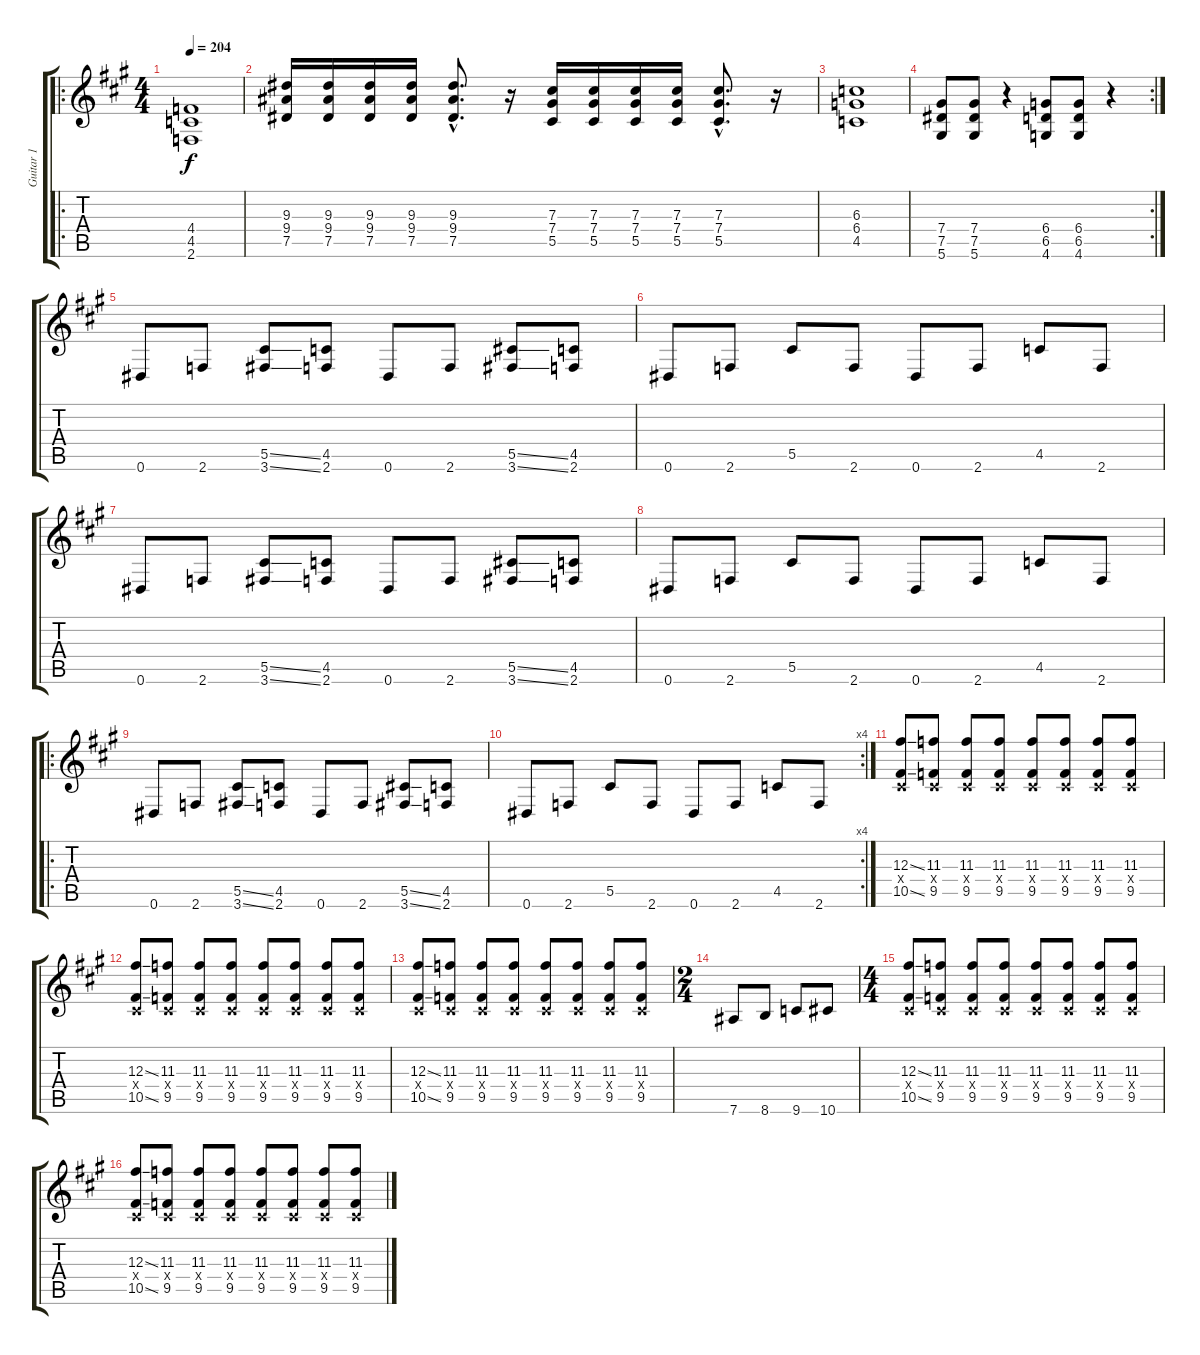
\track ("Guitar 1" "Guitar 1") {instrument distortionguitar}
\staff {score tabs}
\tuning (Eb4 Bb3 Gb3 Db3 Ab2 Eb2) {hide}
\ro
\ts (4 4)
\tempo 204
\clef g2
\ks a
(4.4 4.5 2.6).1{dy f instrument distortionguitar} |
(9.3 9.4 7.5).16 (9.3 9.4 7.5).16 (9.3 9.4 7.5).16 (9.3 9.4 7.5).16 (9.3{hac} 9.4{hac} 7.5{hac}).8{d} r.16 (7.3 7.4 5.5).16 (7.3 7.4 5.5).16 (7.3 7.4 5.5).16 (7.3 7.4 5.5).16 (7.3{hac} 7.4{hac} 5.5{hac}).8{d} r.16 |
(6.3 6.4 4.5).1 |
\rc 2
(7.4 7.5 5.6).8 (7.4 7.5 5.6).8 r.4 (6.4 6.5 4.6).8 (6.4 6.5 4.6).8 r.4 |
0.6.8 2.6.8 (5.5{ss} 3.6{ss}).8 (4.5 2.6).8 0.6.8 2.6.8 (5.5{ss} 3.6{ss}).8 (4.5 2.6).8 |
0.6.8 2.6.8 5.5.8 2.6.8 0.6.8 2.6.8 4.5.8 2.6.8 |
0.6.8 2.6.8 (5.5{ss} 3.6{ss}).8 (4.5 2.6).8 0.6.8 2.6.8 (5.5{ss} 3.6{ss}).8 (4.5 2.6).8 |
0.6.8 2.6.8 5.5.8 2.6.8 0.6.8 2.6.8 4.5.8 2.6.8 |
\ro
0.6.8 2.6.8 (5.5{ss} 3.6{ss}).8 (4.5 2.6).8 0.6.8 2.6.8 (5.5{ss} 3.6{ss}).8 (4.5 2.6).8 |
\rc 4
0.6.8 2.6.8 5.5.8 2.6.8 0.6.8 2.6.8 4.5.8 2.6.8 |
(12.3{ss} 0.4{x} 10.5{ss}).8 (11.3 0.4{x} 9.5).8 (11.3 0.4{x} 9.5).8 (11.3 0.4{x} 9.5).8 (11.3 0.4{x} 9.5).8 (11.3 0.4{x} 9.5).8 (11.3 0.4{x} 9.5).8 (11.3 0.4{x} 9.5).8 |
(12.3{ss} 0.4{x} 10.5{ss}).8 (11.3 0.4{x} 9.5).8 (11.3 0.4{x} 9.5).8 (11.3 0.4{x} 9.5).8 (11.3 0.4{x} 9.5).8 (11.3 0.4{x} 9.5).8 (11.3 0.4{x} 9.5).8 (11.3 0.4{x} 9.5).8 |
(12.3{ss} 0.4{x} 10.5{ss}).8 (11.3 0.4{x} 9.5).8 (11.3 0.4{x} 9.5).8 (11.3 0.4{x} 9.5).8 (11.3 0.4{x} 9.5).8 (11.3 0.4{x} 9.5).8 (11.3 0.4{x} 9.5).8 (11.3 0.4{x} 9.5).8 |
\ts (2 4)
7.6.8 8.6.8 9.6.8 10.6.8 |
\ts (4 4)
(12.3{ss} 0.4{x} 10.5{ss}).8 (11.3 0.4{x} 9.5).8 (11.3 0.4{x} 9.5).8 (11.3 0.4{x} 9.5).8 (11.3 0.4{x} 9.5).8 (11.3 0.4{x} 9.5).8 (11.3 0.4{x} 9.5).8 (11.3 0.4{x} 9.5).8 |
(12.3{ss} 0.4{x} 10.5{ss}).8 (11.3 0.4{x} 9.5).8 (11.3 0.4{x} 9.5).8 (11.3 0.4{x} 9.5).8 (11.3 0.4{x} 9.5).8 (11.3 0.4{x} 9.5).8 (11.3 0.4{x} 9.5).8 (11.3 0.4{x} 9.5).8
